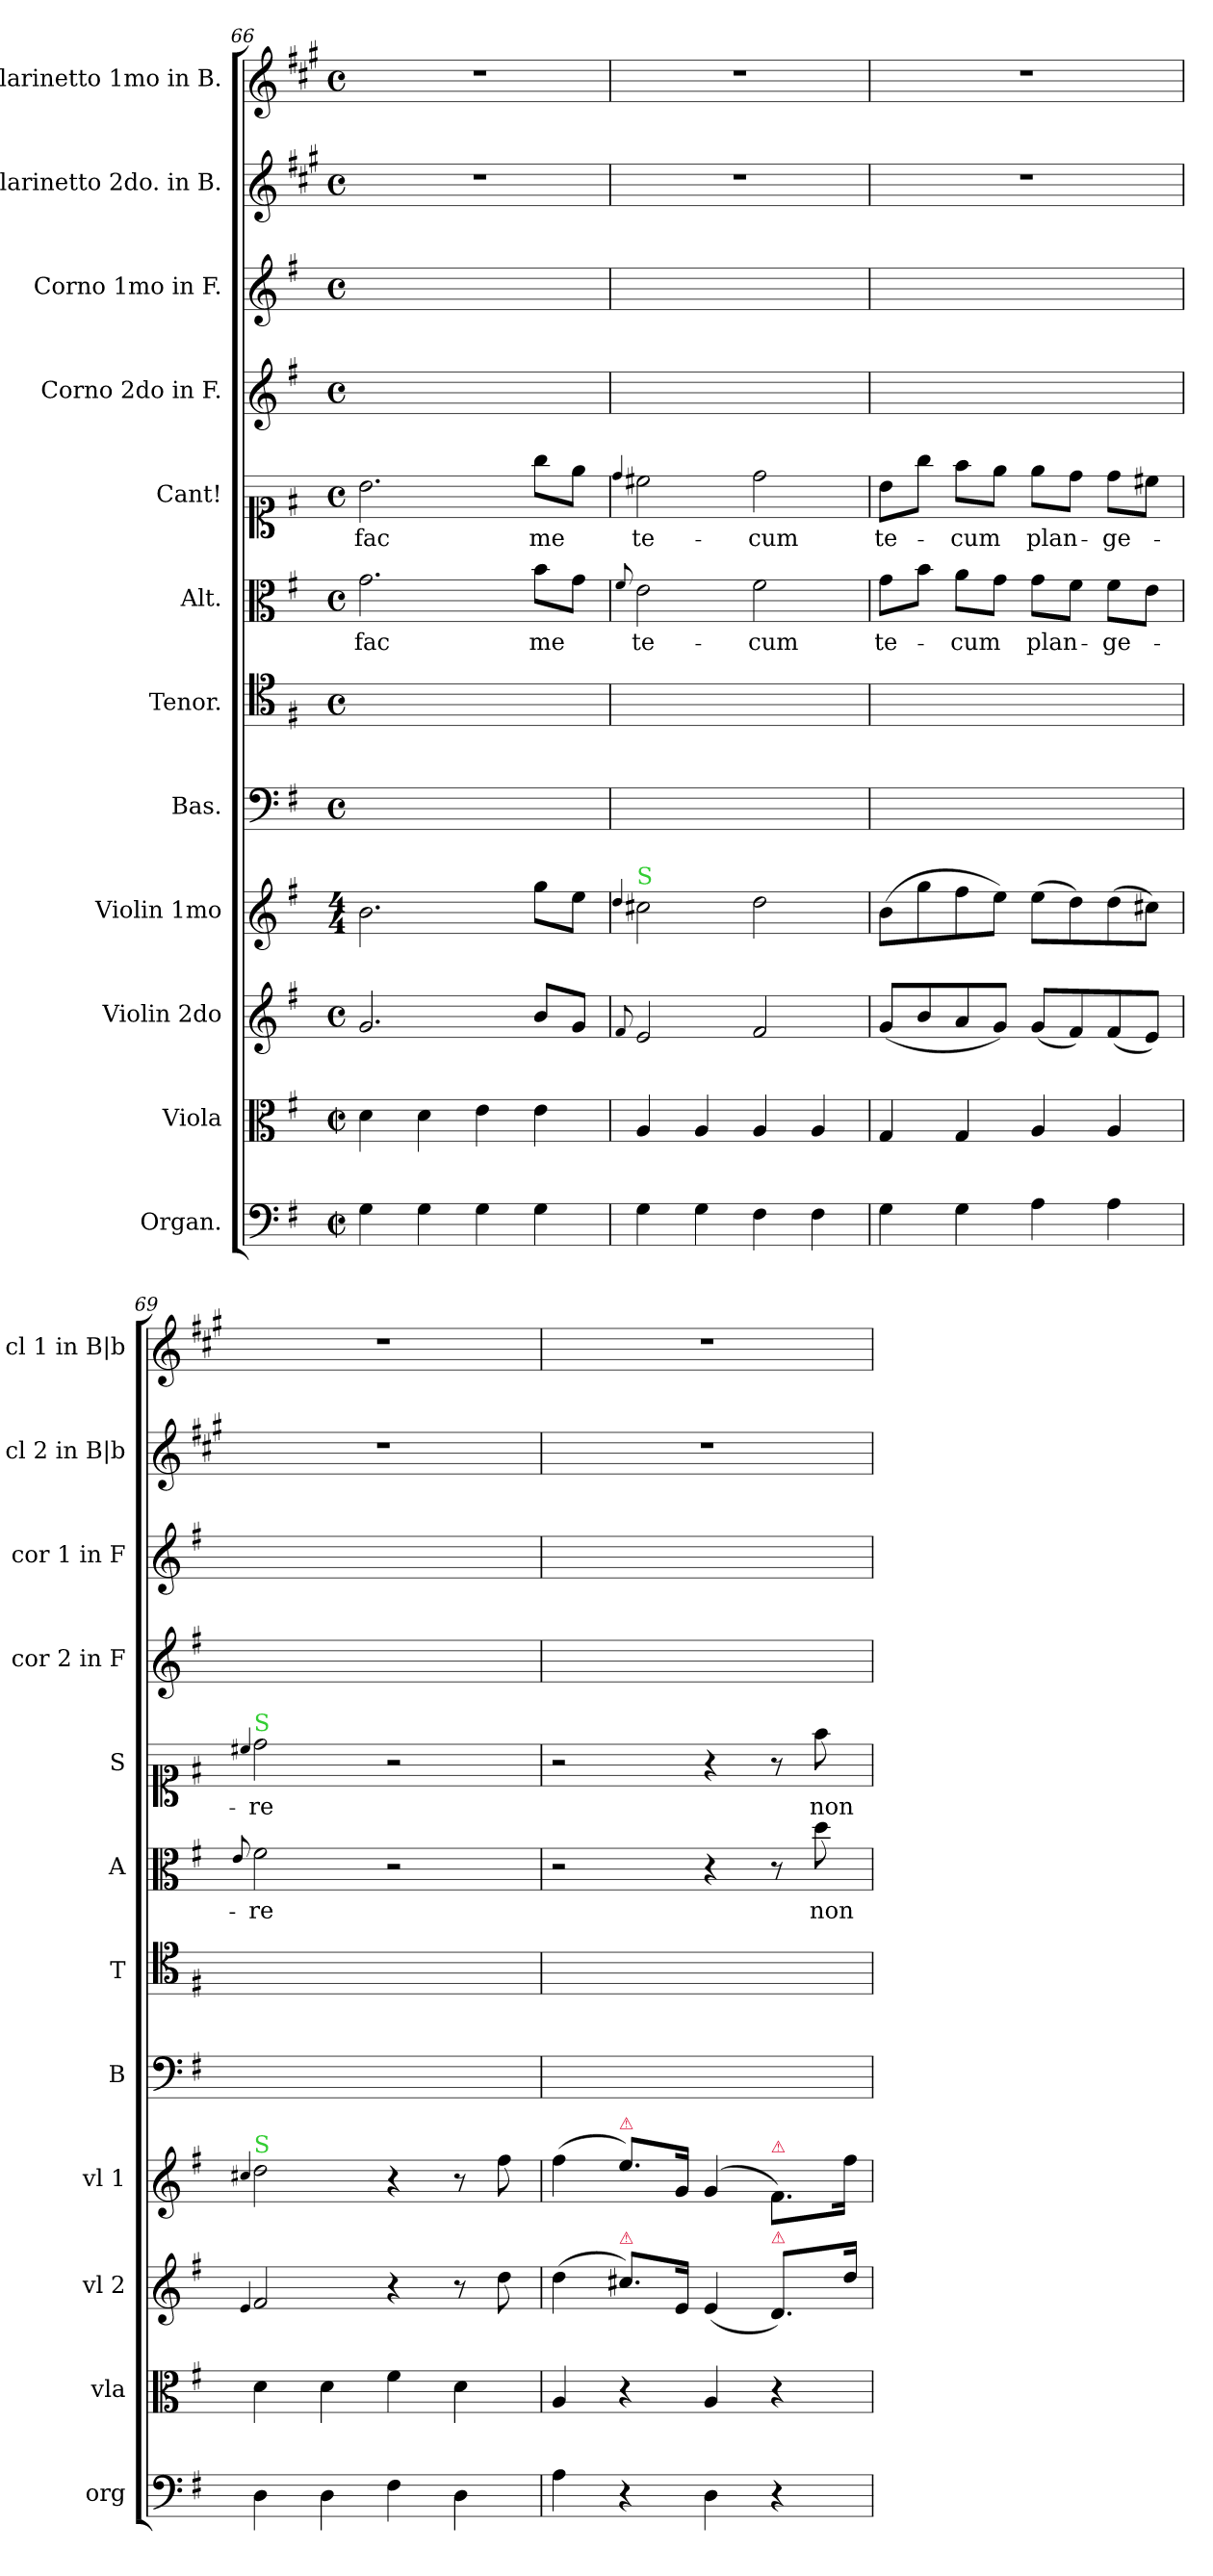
**kern	**kern	**kern	**kern	**kern	**kern	**kern	**text	**kern	**text	**kern	**kern	**kern	**kern
*part12	*part11	*part10	*part9	*part8	*part7	*part6	*part6	*part5	*part5	*part4	*part3	*part2	*part1
*staff12	*staff11	*staff10	*staff9	*staff8	*staff7	*staff6	*staff6	*staff5	*staff5	*staff4	*staff3	*staff2	*staff1
*I"Organ.	*I"Viola	*I"Violin 2do	*I"Violin 1mo	*I"Bas.	*I"Tenor.	*I"Alt.	*	*I"Cant!	*	*I"Corno 2do in F.	*I"Corno 1mo in F.	*I"Clarinetto 2do. in B.	*I"Clarinetto 1mo in B.
*I'org	*I'vla	*I'vl 2	*I'vl 1	*I'B	*I'T	*I'A	*	*I'S	*	*I'cor 2 in F	*I'cor 1 in F	*I'cl 2 in B|b	*I'cl 1 in B|b
*clefF4	*clefC3	*clefG2	*clefG2	*clefF4	*clefC4	*clefC3	*	*clefC1	*	*clefG2	*clefG2	*clefG2	*clefG2
*	*	*	*	*	*	*	*	*	*	*ITrd4c7	*ITrd4c7	*ITrd1c2	*ITrd1c2
*k[f#]	*k[f#]	*k[f#]	*k[f#]	*k[f#]	*k[f#]	*k[f#]	*	*k[f#]	*	*k[]	*k[]	*k[f#]	*k[f#]
*G:	*G:	*G:	*G:	*G:	*G:	*G:	*	*G:	*	*	*	*G:	*G:
*M4/4	*M4/4	*M4/4	*M4/4	*M4/4	*M4/4	*M4/4	*	*M4/4	*	*M4/4	*M4/4	*M4/4	*M4/4
*met(c|)	*met(c|)	*met(c)	*	*met(c)	*met(c)	*met(c)	*	*met(c)	*	*met(c)	*met(c)	*met(c)	*met(c)
=66	=66	=66	=66	=66	=66	=66	=66	=66	=66	=66	=66	=66	=66
4G\	4d\	2.g/	2.b\	1ryy	1ryy	2.g\	fac	2.b\	fac	1ryy	1ryy	1r	1r
4G\	4d\	.	.	.	.	.	.	.	.	.	.	.	.
4G\	4e\	.	.	.	.	.	.	.	.	.	.	.	.
4G\	4e\	8b/L	8gg\L	.	.	8b\L	me	8gg\L	me	.	.	.	.
.	.	8g/J	8ee\J	.	.	8g\J	.	8ee\J	.	.	.	.	.
=67	=67	=67	=67	=67	=67	=67	=67	=67	=67	=67	=67	=67	=67
.	.	8qqf#/	4qqdd/	.	.	8qqf#/	.	4qqdd/	.	.	.	.	.
!	!	!	!LO:TX:a:color=limegreen:t=S	!	!	!	!	!	!	!	!	!	!
4G\	4A/	2e/	2cc#X\	1ryy	1ryy	2e\	te-	2cc#X\	te-	1ryy	1ryy	1r	1r
4G\	4A/	.	.	.	.	.	.	.	.	.	.	.	.
4F#\	4A/	2f#/	2dd\	.	.	2f#\	-cum	2dd\	-cum	.	.	.	.
4F#\	4A/	.	.	.	.	.	.	.	.	.	.	.	.
=68	=68	=68	=68	=68	=68	=68	=68	=68	=68	=68	=68	=68	=68
!	!	!	!	!	!	!	!LO:LY:i	!	!	!	!	!	!
4G\	4G/	(8g/L	(8bL	1ryy	1ryy	8g\L	te-	8b\L	te-	1ryy	1ryy	1r	1r
.	.	8b/	8gg\	.	.	8b\J	.	8gg\J	.	.	.	.	.
!	!	!	!	!	!	!	!LO:LY:i	!	!	!	!	!	!
4G\	4G/	8a/	8ff#	.	.	8a\L	-cum	8ff#\L	-cum	.	.	.	.
.	.	8g/J)	8ee\J)	.	.	8g\J	.	8ee\J	.	.	.	.	.
4A\	4A/	(8g/L	(8ee\L	.	.	8g\L	plan-	8ee\L	plan-	.	.	.	.
.	.	8f#/)	8dd\)	.	.	8f#\J	.	8dd\J	.	.	.	.	.
4A\	4A/	(8f#/	(8dd\	.	.	8f#\L	-ge-	8dd\L	-ge-	.	.	.	.
.	.	8e/J)	8cc#X\J)	.	.	8e\J	.	8cc#X\J	.	.	.	.	.
=69	=69	=69	=69	=69	=69	=69	=69	=69	=69	=69	=69	=69	=69
.	.	4qqe/	4qqcc#X/	.	.	8qqe/	.	4qqcc#X/	.	.	.	.	.
!	!	!	!	!	!	!	!	!LO:TX:a:color=limegreen:t=S	!	!	!	!	!
!	!	!	!LO:TX:a:color=limegreen:t=S	!	!	!	!	!	!	!	!	!	!
4D\	4d\	2f#/	2dd\	1ryy	1ryy	2f#\	-re	2dd\	-re	1ryy	1ryy	1r	1r
4D\	4d\	.	.	.	.	.	.	.	.	.	.	.	.
4F#\	4f#\	4r	4r	.	.	2r	.	2r	.	.	.	.	.
4D\	4d\	8r	8r	.	.	.	.	.	.	.	.	.	.
.	.	8dd\	8ff#\	.	.	.	.	.	.	.	.	.	.
=70	=70	=70	=70	=70	=70	=70	=70	=70	=70	=70	=70	=70	=70
4A\	4A/	(4dd	(4ff#	1ryy	1ryy	2r	.	2r	.	1ryy	1ryy	1r	1r
!	!	!	!LO:TX:a:color=crimson:t=⚠	!	!	!	!	!	!	!	!	!	!
!	!	!LO:TX:a:color=crimson:t=⚠	!	!	!	!	!	!	!	!	!	!	!
4r	4r	8.cc#XL)	8.eeL)	.	.	.	.	.	.	.	.	.	.
.	.	16e/Jk	16g/Jk	.	.	.	.	.	.	.	.	.	.
4D\	4A/	(4e/	(4g	.	.	4r	.	4r	.	.	.	.	.
!	!	!	!LO:TX:a:color=crimson:t=⚠	!	!	!	!	!	!	!	!	!	!
!	!	!LO:TX:a:color=crimson:t=⚠	!	!	!	!	!	!	!	!	!	!	!
4r	4r	8.d/L)	8.f#L)	.	.	8r	.	8r	.	.	.	.	.
.	.	.	.	.	.	8dd\	non	8ff#\	non	.	.	.	.
.	.	16dd\Jk	16ff#\Jk	.	.	.	.	.	.	.	.	.	.
=	=	=	=	=	=	=	=	=	=	=	=	=	=
*-	*-	*-	*-	*-	*-	*-	*-	*-	*-	*-	*-	*-	*-
